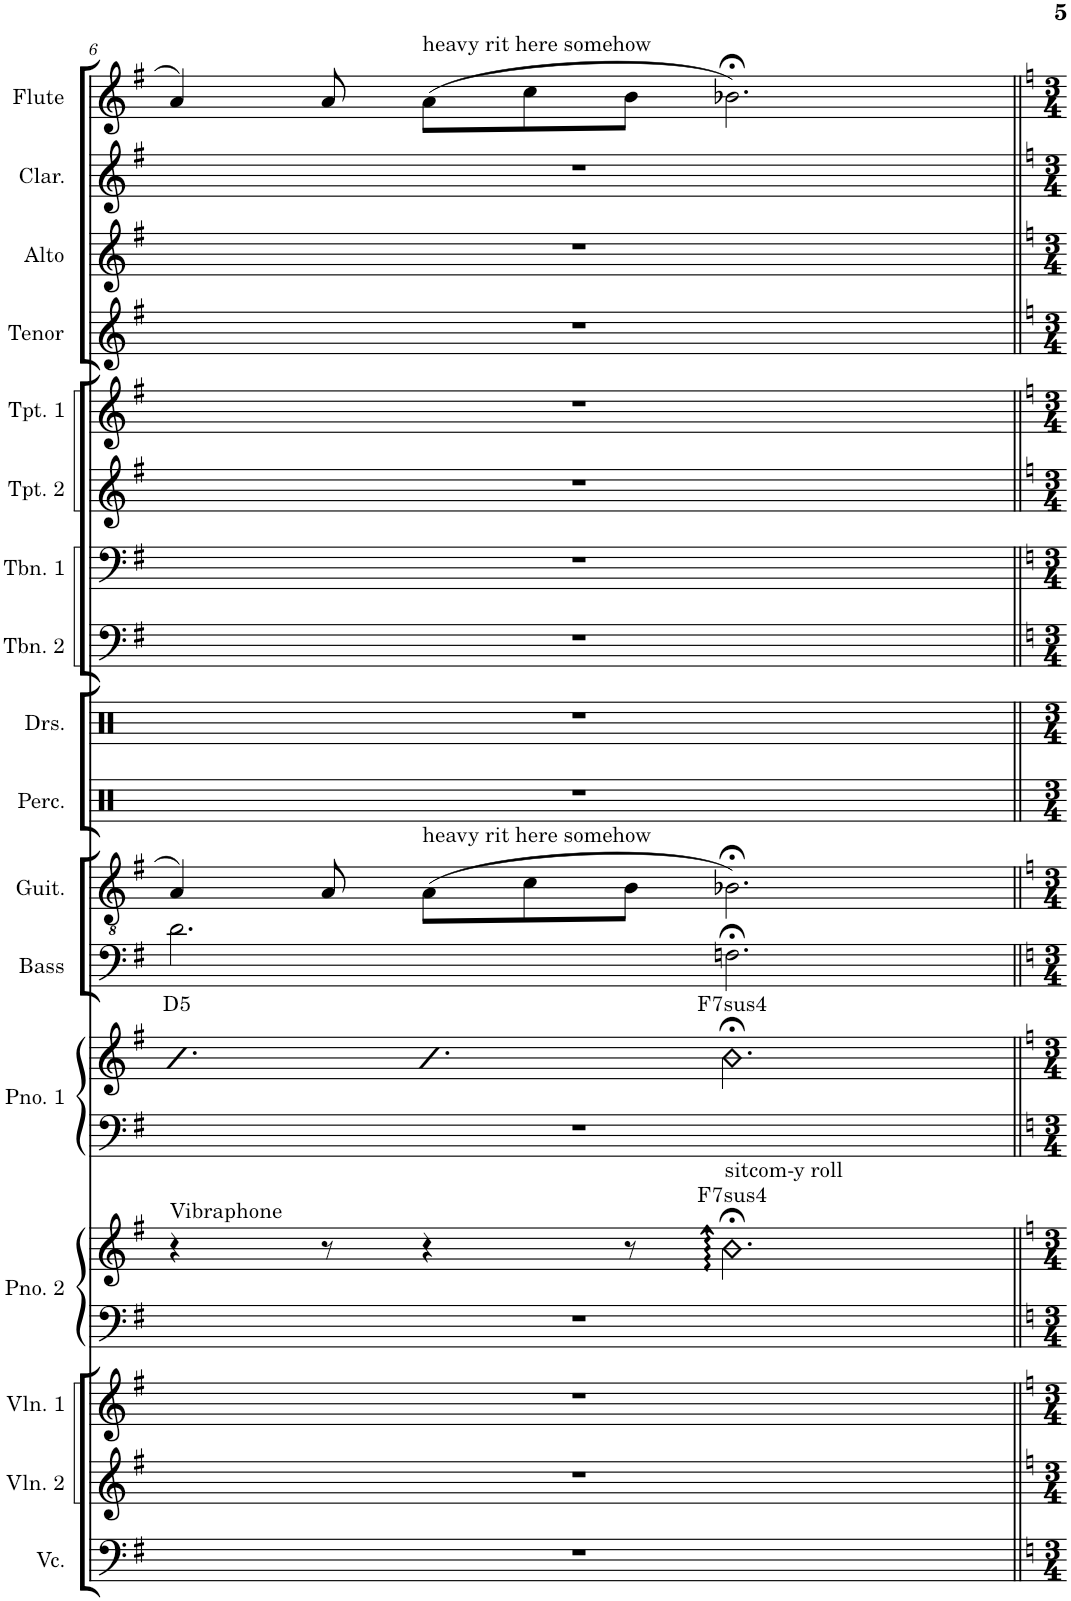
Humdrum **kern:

**kern	**kern	**kern	**kern	**kern	**harte	**kern	**kern	**harte	**kern	**kern	**kern	**kern	**kern	**kern	**kern	**kern	**kern	**kern	**kern	**kern
*part17	*part16	*part15	*part14	*part14	*part14	*part13	*part13	*part13	*part12	*part11	*part10	*part9	*part8	*part7	*part6	*part5	*part4	*part3	*part2	*part1
*staff19	*staff18	*staff17	*staff16	*staff15	*	*staff14	*staff13	*	*staff12	*staff11	*staff10	*staff9	*staff8	*staff7	*staff6	*staff5	*staff4	*staff3	*staff2	*staff1
*I"Violoncello	*I"Violin 2	*I"Violin 1	*I"Piano 2	*	*	*I"Piano 1	*	*	*I"Bass	*I"Guitar	*I"Percussion	*I"Drumset	*I"Trombone 2	*I"Trombone 1	*I"Trumpet 2	*I"Trumpet 1	*I"REED 4 (Tenor Sax)	*I"REED 3 (Alto Sax, Flute)	*I"REED 2 (Clarinet)	*I"REED 1 (Flute, Bari Sax)
*I'Vc.	*I'Vln. 2	*I'Vln. 1	*I'Pno. 2	*	*	*I'Pno. 1	*	*	*I'Bass	*I'Guit.	*I'Perc.	*I'Drs.	*I'Tbn. 2	*I'Tbn. 1	*I'Tpt. 2	*I'Tpt. 1	*I'Tenor	*I'Alto	*I'Clar.	*I'Flute
!!LO:PB:g=z
*clefF4	*clefG2	*clefG2	*clefF4	*clefG2	*	*clefF4	*clefG2	*	*clefF4	*clefGv2	*clefX	*clefX	*clefF4	*clefF4	*clefG2	*clefG2	*clefG2	*clefG2	*clefG2	*clefG2
*	*	*	*	*	*	*	*	*	*Trd7c12	*	*	*	*	*	*Trd1c2	*Trd1c2	*Trd8c14	*Trd5c9	*Trd1c2	*
*k[f#]	*k[f#]	*k[f#]	*k[f#]	*k[f#]	*	*k[f#]	*k[f#]	*	*k[f#]	*k[f#]	*k[]	*k[]	*k[f#]	*k[f#]	*k[f#]	*k[f#]	*k[f#]	*k[f#]	*k[f#]	*k[f#]
*M12/8	*M12/8	*M12/8	*M12/8	*M12/8	*	*M12/8	*M12/8	*	*M12/8	*M12/8	*M12/8	*M12/8	*M12/8	*M12/8	*M12/8	*M12/8	*M12/8	*M12/8	*M12/8	*M12/8
=6	=6	=6	=6	=6	=6	=6	=6	=6	=6	=6	=6	=6	=6	=6	=6	=6	=6	=6	=6	=6
!	!	!	!	!LO:TX:a:t=Vibraphone	!	!	!	!LO:H:kt=5	!	!	!	!	!	!	!	!	!	!	!	!
1.r	1.r	1.r	1.r	4r	.	1.r	4.b	D:(1,5)	2.d\	4A/	1.r	1.r	1.r	1.r	1.r	1.r	1.r	1.r	1.r	4a/
.	.	.	.	8r	.	.	.	.	.	8A/	.	.	.	.	.	.	.	.	.	8a/
!	!	!	!	!	!	!	!	!	!	!	!	!	!	!	!	!	!	!	!	!LO:TX:a:t=heavy rit here somehow
!	!	!	!	!	!	!	!	!	!	!LO:TX:a:t=heavy rit here somehow	!	!	!	!	!	!	!	!	!	!
.	.	.	.	4r	.	.	4.b	.	.	(8A\L	.	.	.	.	.	.	.	.	.	(8a\L
.	.	.	.	.	.	.	.	.	.	8c\	.	.	.	.	.	.	.	.	.	8cc\
.	.	.	.	8r	.	.	.	.	.	8B\J	.	.	.	.	.	.	.	.	.	8b\J
!	!	!	!	!LO:TX:a:t=sitcom-y roll	!LO:H:kt=74	!	!	!LO:H:kt=74	!	!	!	!	!	!	!	!	!	!	!	!
.	.	.	.	2.bn;<\	F:sus4(7)	.	2.bn;<\	F:sus4(7)	2.Fn;<\	2.B-X;<\)	.	.	.	.	.	.	.	.	.	2.b-X;<\)
=||	=||	=||	=||	=||	=||	=||	=||	=||	=||	=||	=||	=||	=||	=||	=||	=||	=||	=||	=||	=||
*-	*-	*-	*-	*-	*-	*-	*-	*-	*-	*-	*-	*-	*-	*-	*-	*-	*-	*-	*-	*-
